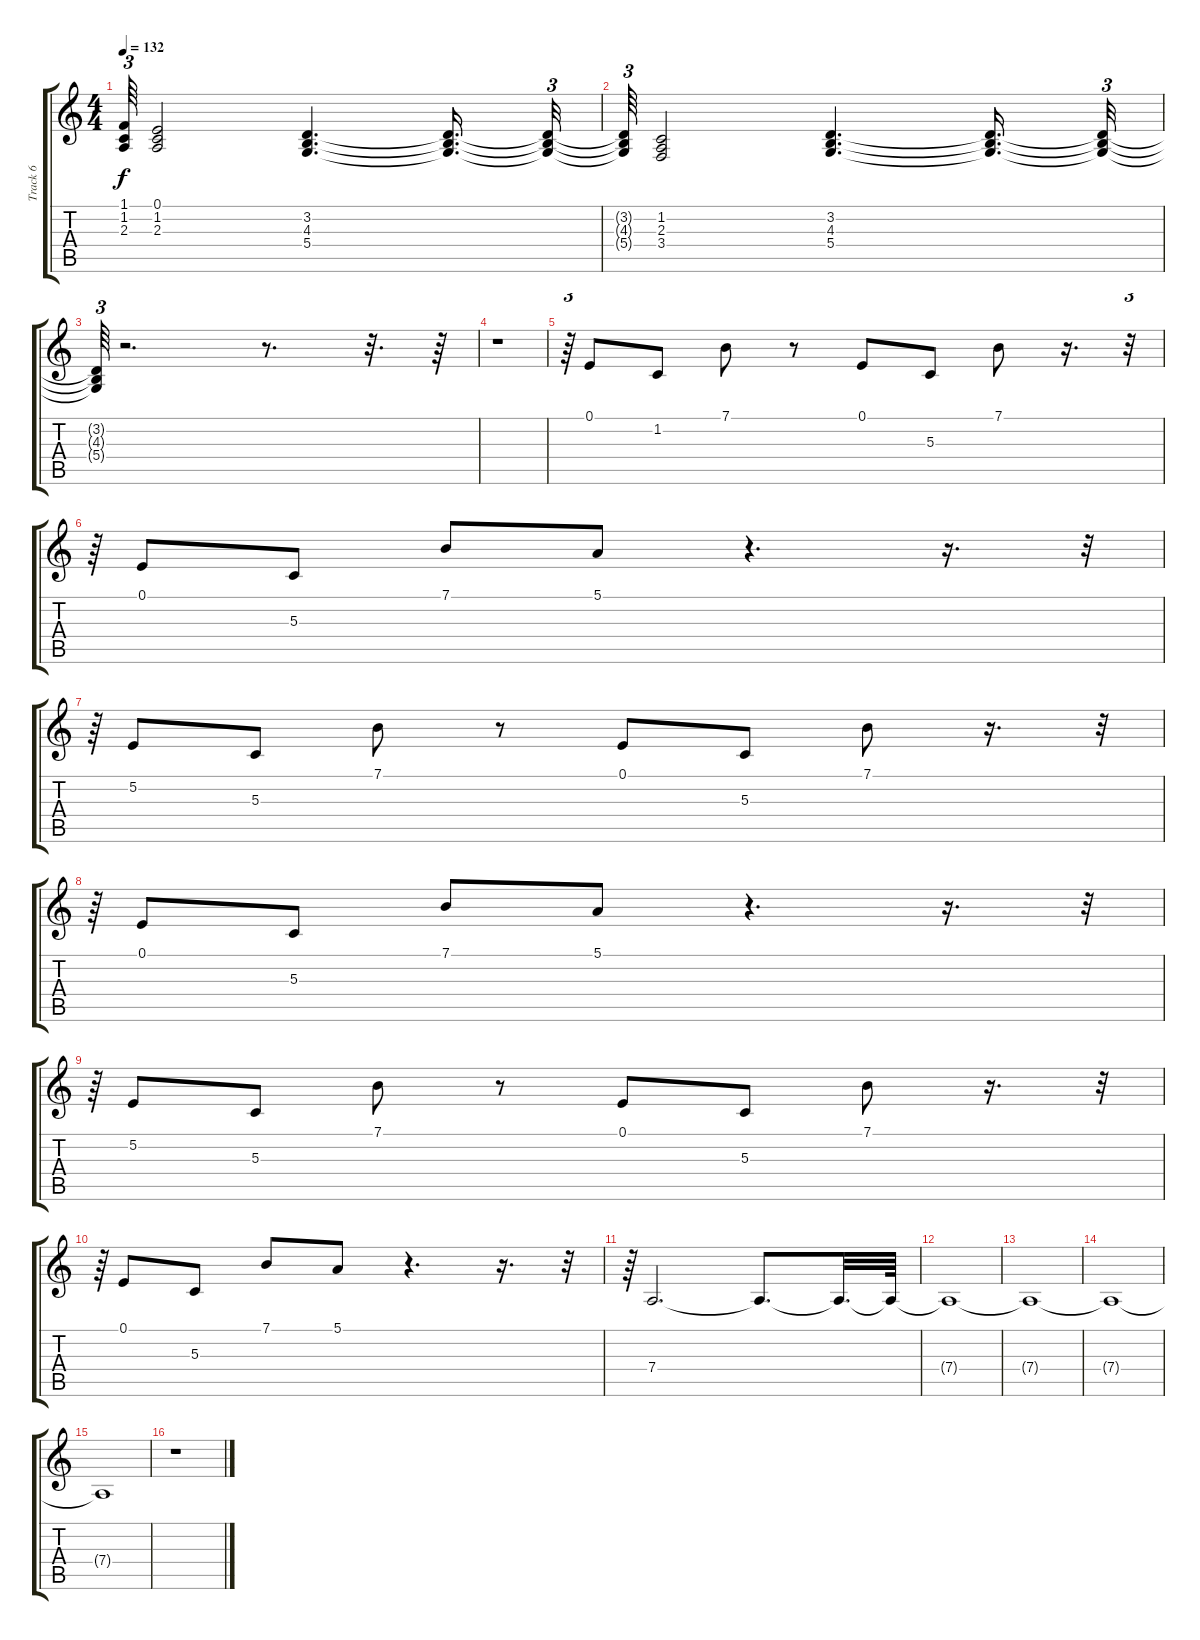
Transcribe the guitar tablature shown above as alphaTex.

\track ("Track 6" "Track 6") {instrument stringensemble2}
\staff {score tabs}
\tuning (E4 B3 G3 D3 A2 E2) {hide}
\ts (4 4)
\tempo 132
\clef g2
\ks c
(1.1{t} 1.2{t} 2.3{t}).64{tu (3 2) dy f} (0.1 1.2 2.3).2 (3.2 4.3 5.4).4{d} (3.2{t} 4.3{t} 5.4{t}).16{d} (3.2{t} 4.3{t} 5.4{t}).32{tu (3 2)} |
(3.2{t} 4.3{t} 5.4{t}).64{tu (3 2)} (1.2 2.3 3.4).2 (3.2 4.3 5.4).4{d} (3.2{t} 4.3{t} 5.4{t}).16{d} (3.2{t} 4.3{t} 5.4{t}).32{tu (3 2)} |
(3.2{t} 4.3{t} 5.4{t}).64{tu (3 2)} r.2{d} r.8{d} r.32{d} r.64 |
r.1 |
r.64{tu (3 2)} 0.1.8 1.2.8 7.1.8 r.8 0.1.8 5.3.8 7.1.8 r.16{d} r.32{tu (3 2)} |
r.64{tu (3 2)} 0.1.8 5.3.8 7.1.8 5.1.8 r.4{d} r.16{d} r.32{tu (3 2)} |
r.64{tu (3 2)} 5.2.8 5.3.8 7.1.8 r.8 0.1.8 5.3.8 7.1.8 r.16{d} r.32{tu (3 2)} |
r.64{tu (3 2)} 0.1.8 5.3.8 7.1.8 5.1.8 r.4{d} r.16{d} r.32{tu (3 2)} |
r.64{tu (3 2)} 5.2.8 5.3.8 7.1.8 r.8 0.1.8 5.3.8 7.1.8 r.16{d} r.32{tu (3 2)} |
r.64{tu (3 2)} 0.1.8 5.3.8 7.1.8 5.1.8 r.4{d} r.16{d} r.32{tu (3 2)} |
r.64{tu (3 2)} 7.4.2{d} 7.4{t}.8{d} 7.4{t}.32{d} 7.4{t}.64 |
7.4{t}.1 |
7.4{t}.1 |
7.4{t}.1 |
7.4{t}.1 |
r.1
